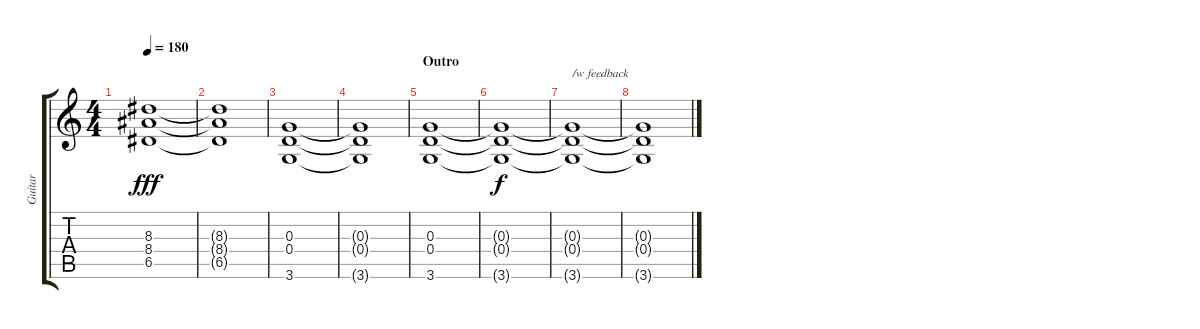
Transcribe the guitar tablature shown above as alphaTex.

\track ("Guitar" "Guitar") {instrument overdrivenguitar}
\staff {score tabs}
\tuning (E4 B3 G3 D3 A2 E2) {hide}
\ts (4 4)
\tempo 180
\clef g2
\ks c
(8.3 8.4 6.5).1{dy fff} |
(8.3{t} 8.4{t} 6.5{t}).1 |
(0.3 0.4 3.6).1 |
(0.3{t} 0.4{t} 3.6{t}).1 |
\section ("" "Outro")
(0.3 0.4 3.6).1 |
(0.3{t} 0.4{t} 3.6{t}).1{dy f} |
(0.3{t} 0.4{t} 3.6{t}).1{txt "/w feedback"} |
(0.3{t} 0.4{t} 3.6{t}).1
